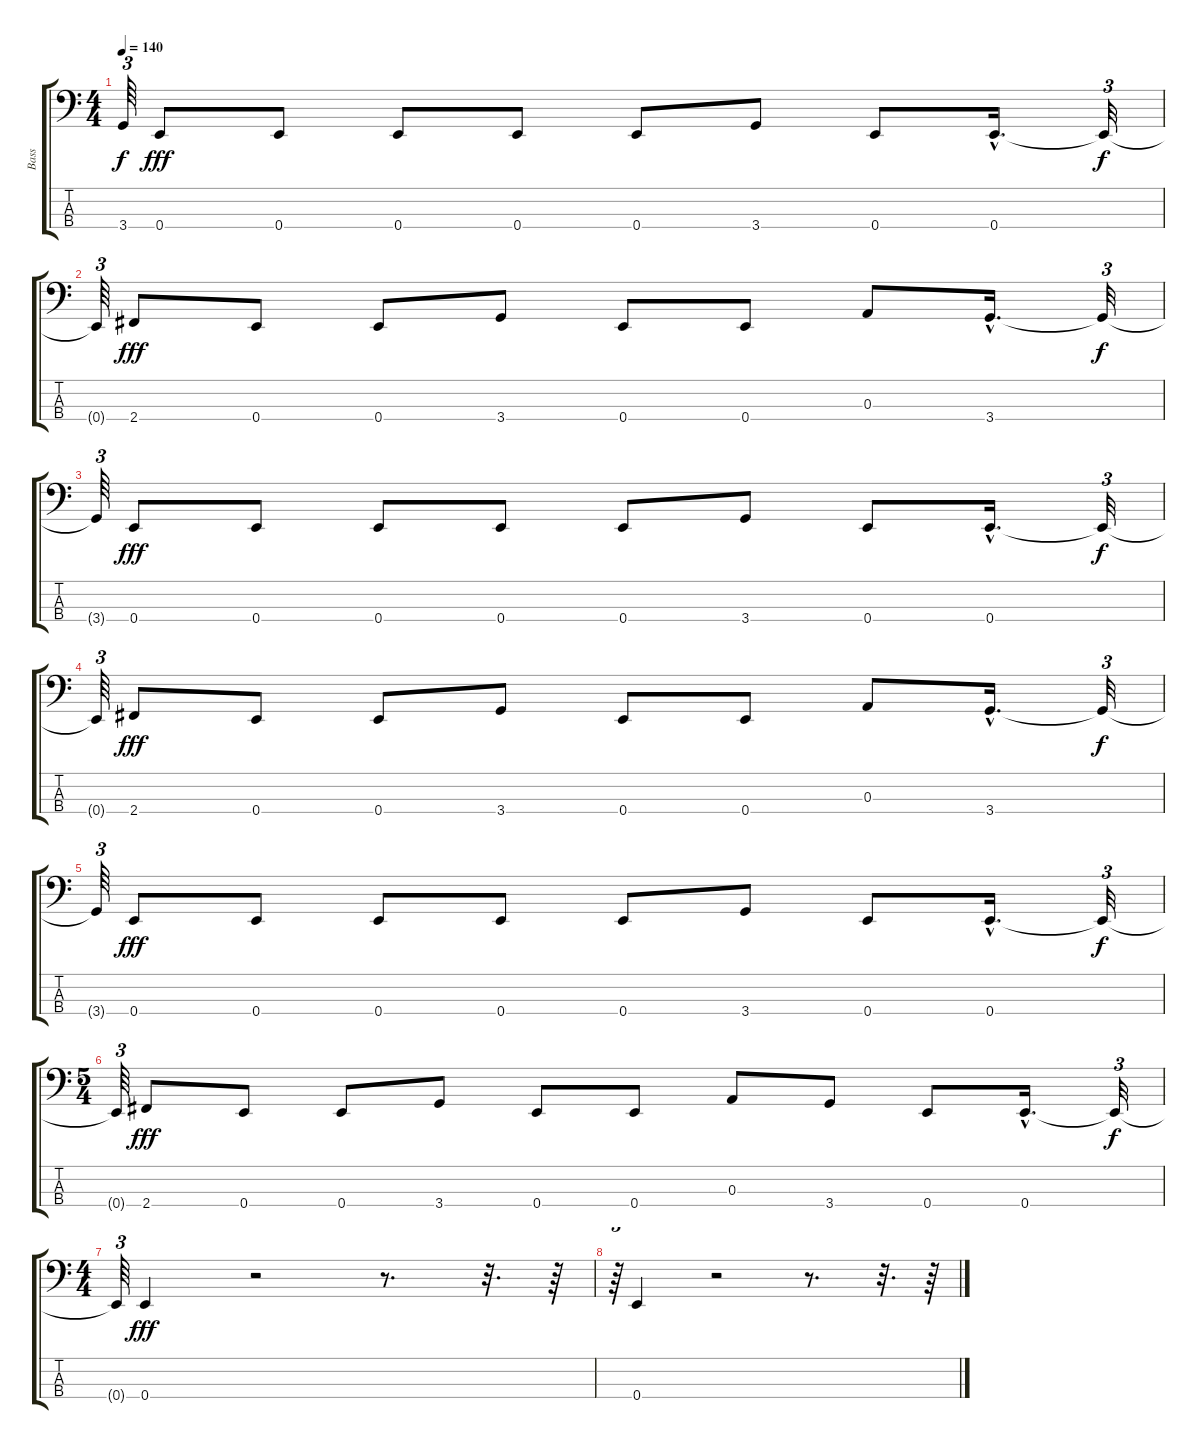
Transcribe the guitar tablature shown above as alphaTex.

\track ("Bass" "Bass") {instrument electricbassfinger}
\staff {score tabs}
\tuning (G2 D2 A1 E1) {hide}
\ts (4 4)
\tempo 140
\clef f4
\ks c
3.4{t}.64{tu (3 2) dy f} 0.4.8{dy fff} 0.4.8 0.4.8 0.4.8 0.4.8 3.4.8 0.4.8 0.4{hac}.16{d} 0.4{t}.32{tu (3 2) dy f} |
0.4{t}.64{tu (3 2)} 2.4.8{dy fff} 0.4.8 0.4.8 3.4.8 0.4.8 0.4.8 0.3.8 3.4{hac}.16{d} 3.4{t}.32{tu (3 2) dy f} |
3.4{t}.64{tu (3 2)} 0.4.8{dy fff} 0.4.8 0.4.8 0.4.8 0.4.8 3.4.8 0.4.8 0.4{hac}.16{d} 0.4{t}.32{tu (3 2) dy f} |
0.4{t}.64{tu (3 2)} 2.4.8{dy fff} 0.4.8 0.4.8 3.4.8 0.4.8 0.4.8 0.3.8 3.4{hac}.16{d} 3.4{t}.32{tu (3 2) dy f} |
3.4{t}.64{tu (3 2)} 0.4.8{dy fff} 0.4.8 0.4.8 0.4.8 0.4.8 3.4.8 0.4.8 0.4{hac}.16{d} 0.4{t}.32{tu (3 2) dy f} |
\ts (5 4)
0.4{t}.64{tu (3 2)} 2.4.8{dy fff} 0.4.8 0.4.8 3.4.8 0.4.8 0.4.8 0.3.8 3.4.8 0.4.8 0.4{hac}.16{d} 0.4{t}.32{tu (3 2) dy f} |
\ts (4 4)
0.4{t}.64{tu (3 2)} 0.4.4{dy fff} r.2 r.8{d} r.32{d} r.64 |
r.64{tu (3 2)} 0.4.4 r.2 r.8{d} r.32{d} r.64
